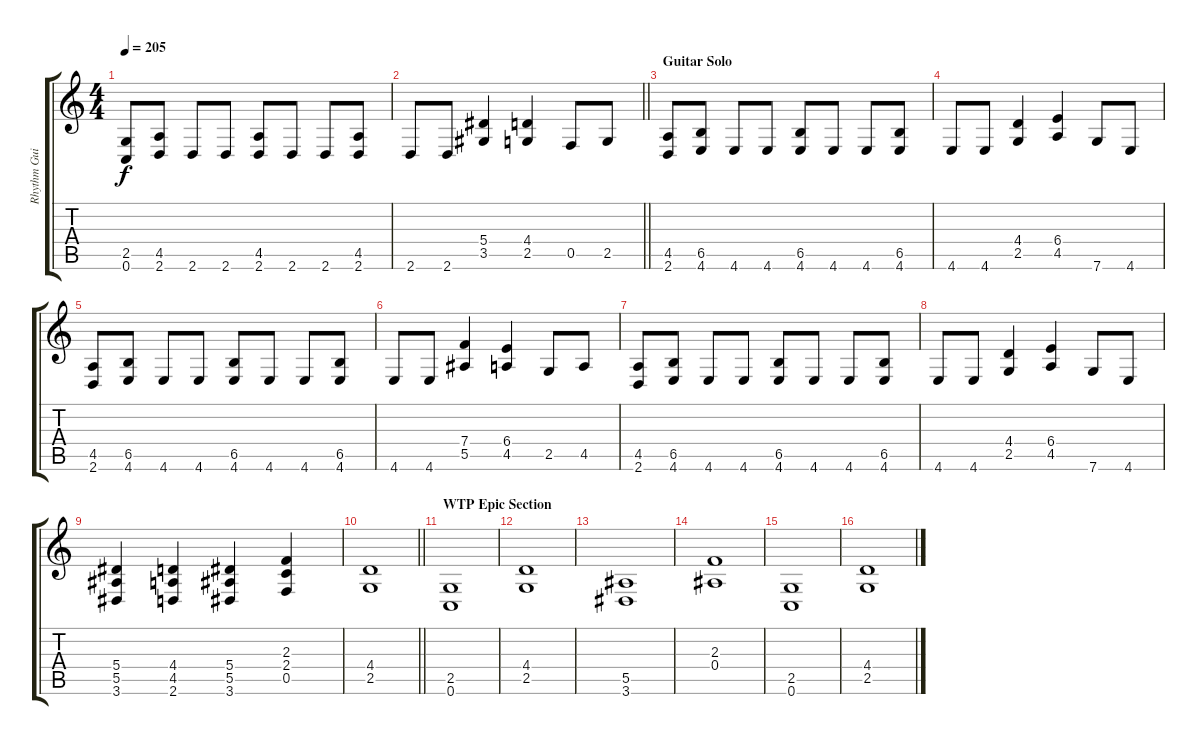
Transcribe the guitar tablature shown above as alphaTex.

\track ("Rhythm Guitar" "Rhythm Gui") {instrument distortionguitar}
\staff {score tabs}
\tuning (C4 G3 Eb3 Bb2 F2 C2) {hide}
\ts (4 4)
\tempo 205
\clef g2
\ks c
(2.5 0.6).8{dy f} (4.5 2.6).8 2.6.8 2.6.8 (4.5 2.6).8 2.6.8 2.6.8 (4.5 2.6).8 |
\barLineRight lightlight
2.6.8 2.6.8 (5.4 3.5).4 (4.4 2.5).4 0.5.8 2.5.8 |
\section ("" "Guitar Solo")
(4.5 2.6).8 (6.5 4.6).8 4.6.8 4.6.8 (6.5 4.6).8 4.6.8 4.6.8 (6.5 4.6).8 |
4.6.8 4.6.8 (4.4 2.5).4 (6.4 4.5).4 7.6.8 4.6.8 |
(4.5 2.6).8 (6.5 4.6).8 4.6.8 4.6.8 (6.5 4.6).8 4.6.8 4.6.8 (6.5 4.6).8 |
4.6.8 4.6.8 (7.4 5.5).4 (6.4 4.5).4 2.5.8 4.5.8 |
(4.5 2.6).8 (6.5 4.6).8 4.6.8 4.6.8 (6.5 4.6).8 4.6.8 4.6.8 (6.5 4.6).8 |
4.6.8 4.6.8 (4.4 2.5).4 (6.4 4.5).4 7.6.8 4.6.8 |
(5.4 5.5 3.6).4 (4.4 4.5 2.6).4 (5.4 5.5 3.6).4 (2.3 2.4 0.5).4 |
\barLineRight lightlight
(4.4 2.5).1 |
\section ("" "WTP Epic Section")
(2.5 0.6).1 |
(4.4 2.5).1 |
(5.5 3.6).1 |
(2.3 0.4).1 |
(2.5 0.6).1 |
(4.4 2.5).1
